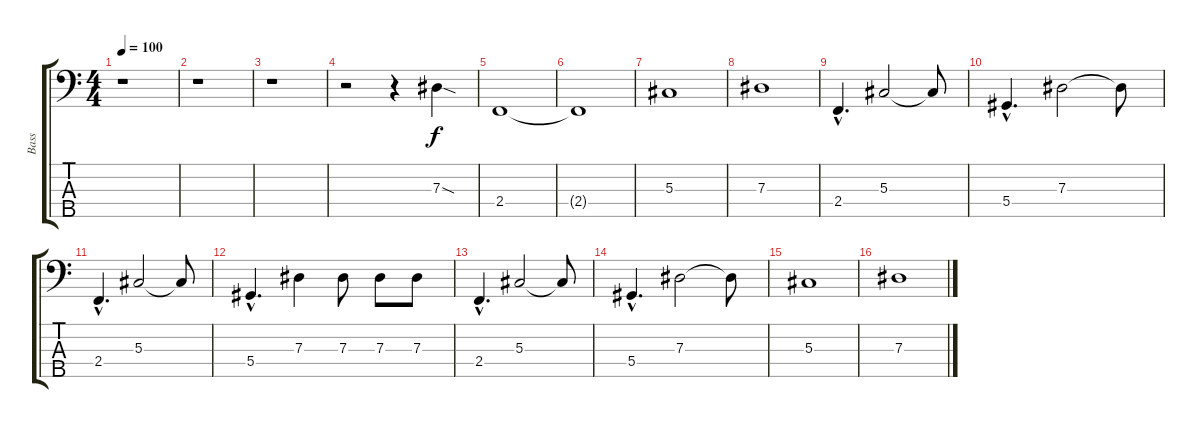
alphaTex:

\track ("Bass" "Bass") {instrument electricbassfinger}
\staff {score tabs}
\tuning (Gb2 Db2 Ab1 Eb1 Bb0) {hide}
\ts (4 4)
\tempo 100
\clef f4
\ks c
r.1{dy f instrument electricbassfinger} |
r.1 |
r.1 |
r.2 r.4 7.3{sod}.4 |
2.4.1 |
2.4{t}.1 |
5.3.1 |
7.3.1 |
2.4{hac}.4{d} 5.3.2 5.3{t}.8 |
5.4{hac}.4{d} 7.3.2 7.3{t}.8 |
2.4{hac}.4{d} 5.3.2 5.3{t}.8 |
5.4{hac}.4{d} 7.3.4 7.3.8 7.3.8 7.3.8 |
2.4{hac}.4{d} 5.3.2 5.3{t}.8 |
5.4{hac}.4{d} 7.3.2 7.3{t}.8 |
5.3.1 |
7.3.1
